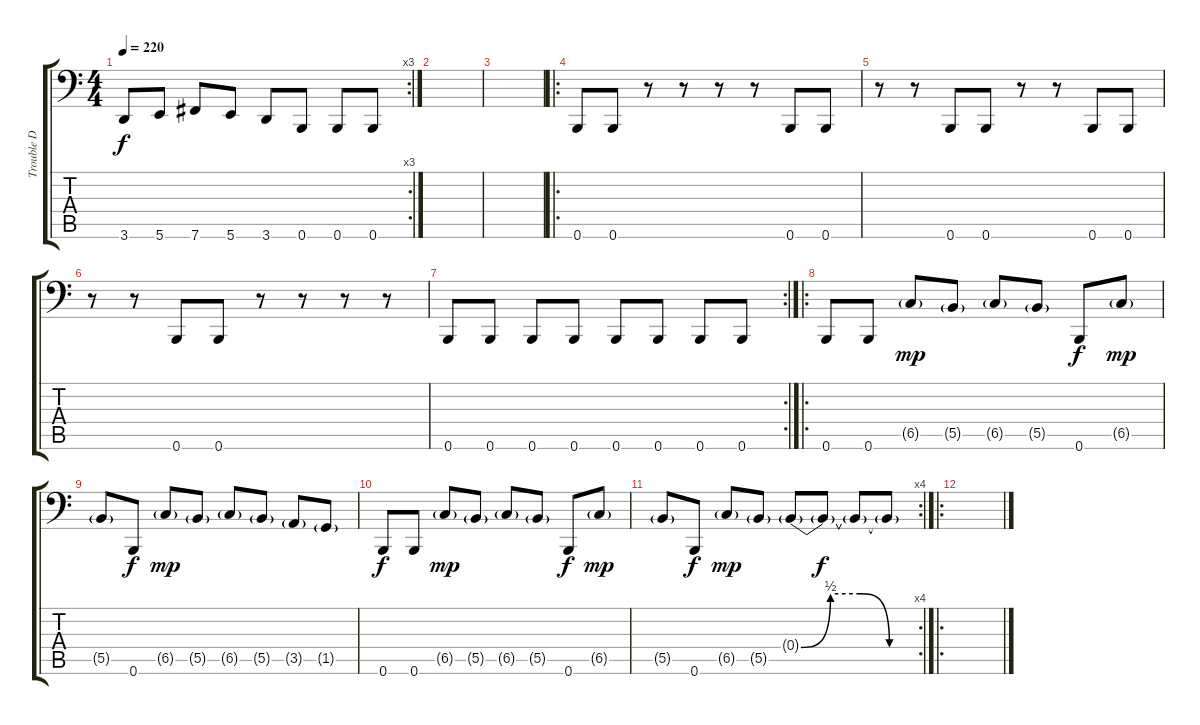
\track ("Trouble D" "Trouble D") {instrument electricbassfinger}
\staff {score tabs}
\tuning (Db3 Ab2 E2 B1 Gb1 B0) {hide}
\rc 3
\ts (4 4)
\tempo 220
\clef f4
\ks c
3.6.8{dy f} 5.6.8 7.6.8 5.6.8 3.6.8 0.6.8 0.6.8 0.6.8 |
|
|
\ro
0.6.8 0.6.8 r.8 r.8 r.8 r.8 0.6.8 0.6.8 |
r.8 r.8 0.6.8 0.6.8 r.8 r.8 0.6.8 0.6.8 |
r.8 r.8 0.6.8 0.6.8 r.8 r.8 r.8 r.8 |
\rc 2
0.6.8 0.6.8 0.6.8 0.6.8 0.6.8 0.6.8 0.6.8 0.6.8 |
\ro
0.6.8 0.6.8 6.5{g}.8{dy mp} 5.5{g}.8 6.5{g}.8 5.5{g}.8 0.6.8{dy f} 6.5{g}.8{dy mp} |
5.5{g}.8 0.6.8{dy f} 6.5{g}.8{dy mp} 5.5{g}.8 6.5{g}.8 5.5{g}.8 3.5{g}.8 1.5{g}.8 |
0.6.8{dy f} 0.6.8 6.5{g}.8{dy mp} 5.5{g}.8 6.5{g}.8 5.5{g}.8 0.6.8{dy f} 6.5{g}.8{dy mp} |
\rc 4
5.5{g}.8 0.6.8{dy f} 6.5{g}.8{dy mp} 5.5{g}.8 0.4{be (custom 0 0 15 2 30 2 45 0 60 0) g}.8 0.4{t}.8{dy f} 0.4{t}.8 0.4{t}.8 |
\ro
